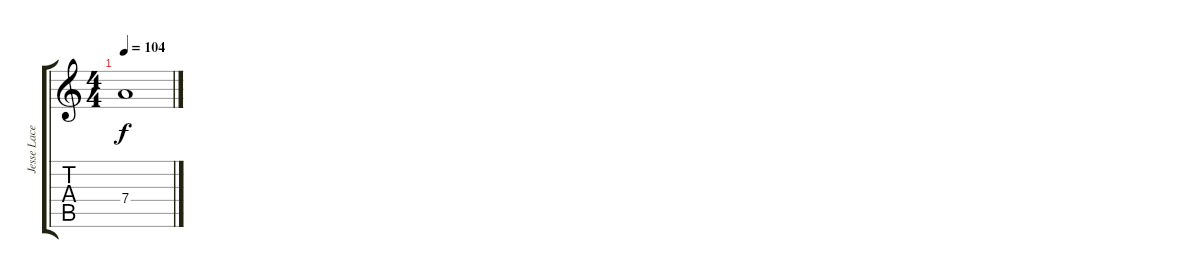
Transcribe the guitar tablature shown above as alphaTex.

\track ("Jesse Lacey -  Guitar" "Jesse Lace") {instrument overdrivenguitar}
\staff {score tabs}
\tuning (E4 B3 G3 D3 A2 E2) {hide}
\ts (4 4)
\tempo 104
\clef g2
\ks c
7.4.1{dy f}
